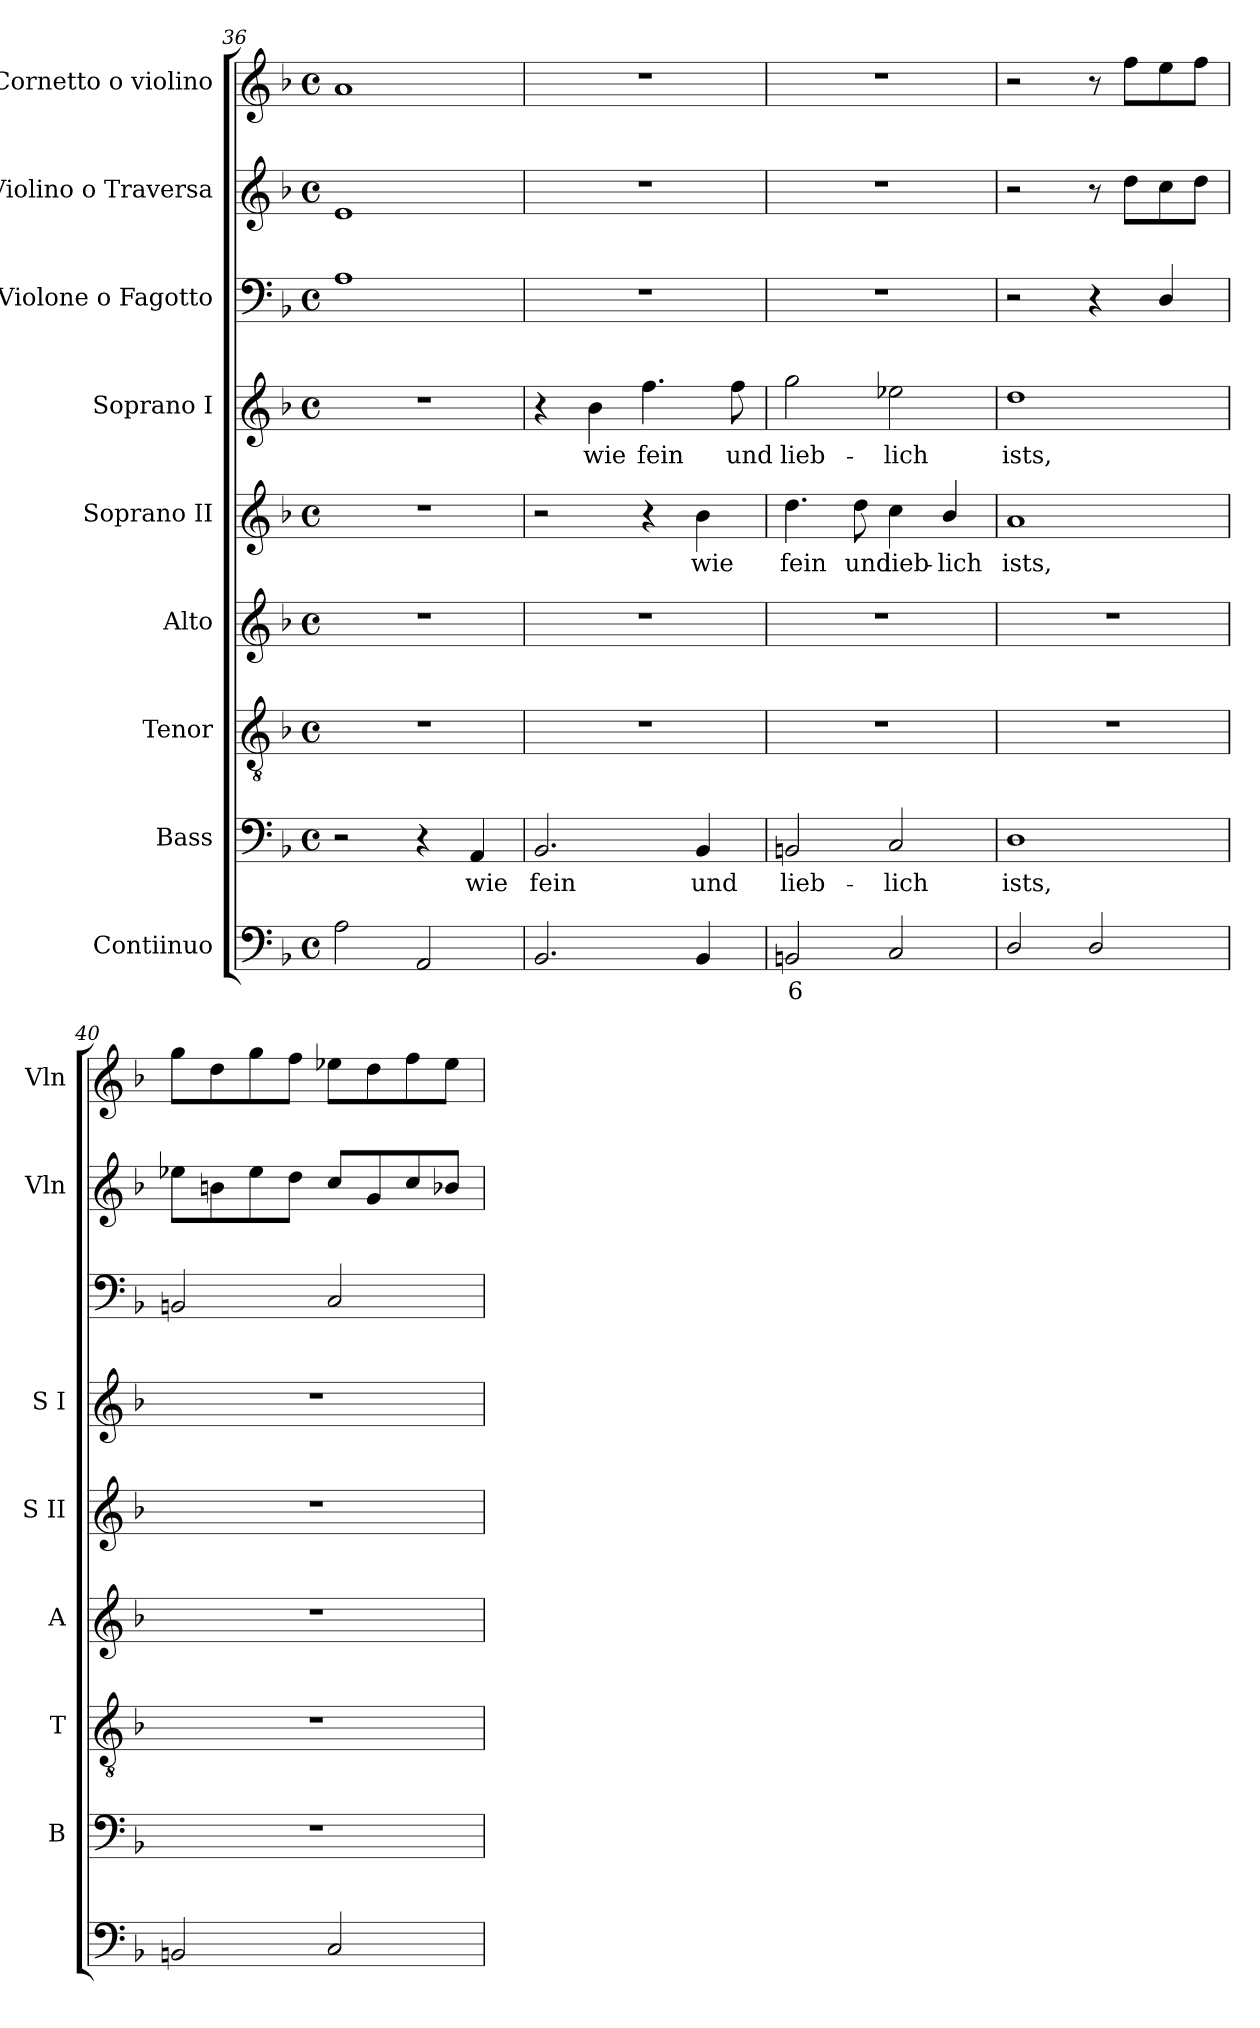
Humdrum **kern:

**kern	**text	**kern	**text	**kern	**kern	**kern	**text	**kern	**text	**kern	**kern	**kern
*part9	*part9	*part8	*part8	*part7	*part6	*part5	*part5	*part4	*part4	*part3	*part2	*part1
*staff9	*staff9	*staff8	*staff8	*staff7	*staff6	*staff5	*staff5	*staff4	*staff4	*staff3	*staff2	*staff1
*I"Contiinuo	*	*I"Bass	*	*I"Tenor	*I"Alto	*I"Soprano II	*	*I"Soprano I	*	*I"Violone o Fagotto	*I"Violino o Traversa	*I"Cornetto o violino
*	*	*I'B	*	*I'T	*I'A	*I'S II	*	*I'S I	*	*	*I'Vln	*I'Vln
!!LO:LB:g=z
*clefF4	*	*clefF4	*	*clefGv2	*clefG2	*clefG2	*	*clefG2	*	*clefF4	*clefG2	*clefG2
*k[b-]	*	*k[b-]	*	*k[b-]	*k[b-]	*k[b-]	*	*k[b-]	*	*k[b-]	*k[b-]	*k[b-]
*F:	*	*F:	*	*F:	*F:	*F:	*	*F:	*	*F:	*F:	*F:
*M4/4	*	*M4/4	*	*M4/4	*M4/4	*M4/4	*	*M4/4	*	*M4/4	*M4/4	*M4/4
*met(c)	*	*met(c)	*	*met(c)	*met(c)	*met(c)	*	*met(c)	*	*met(c)	*met(c)	*met(c)
=36	=36	=36	=36	=36	=36	=36	=36	=36	=36	=36	=36	=36
2A	.	2r	.	1r	1r	1r	.	1r	.	1A	1e	1a
2AA	.	4r	.	.	.	.	.	.	.	.	.	.
!	!	!	!LO:LY:b	!	!	!	!	!	!	!	!	!
.	.	4AA	wie	.	.	.	.	.	.	.	.	.
=37	=37	=37	=37	=37	=37	=37	=37	=37	=37	=37	=37	=37
!	!	!	!LO:LY:b	!	!	!	!	!	!	!	!	!
2.BB-	.	2.BB-	fein	1r	1r	2r	.	4r	.	1r	1r	1r
!	!	!	!	!	!	!	!	!	!LO:LY:b	!	!	!
.	.	.	.	.	.	.	.	4b-	wie	.	.	.
!	!	!	!	!	!	!	!	!	!LO:LY:b	!	!	!
.	.	.	.	.	.	4r	.	4.ff	fein	.	.	.
!	!	!	!LO:LY:b	!	!	!	!LO:LY:b	!	!	!	!	!
4BB-	.	4BB-	und	.	.	4b-	wie	.	.	.	.	.
!	!	!	!	!	!	!	!	!	!LO:LY:b	!	!	!
.	.	.	.	.	.	.	.	8ff	und	.	.	.
=38	=38	=38	=38	=38	=38	=38	=38	=38	=38	=38	=38	=38
!	!LO:LY:b	!	!LO:LY:b	!	!	!	!LO:LY:b	!	!LO:LY:b	!	!	!
2BBn	6	2BBn	lieb-	1r	1r	4.dd	fein	2gg	lieb-	1r	1r	1r
!	!	!	!	!	!	!	!LO:LY:b	!	!	!	!	!
.	.	.	.	.	.	8dd	und	.	.	.	.	.
!	!	!	!LO:LY:b	!	!	!	!LO:LY:b	!	!LO:LY:b	!	!	!
2C	.	2C	-lich	.	.	4cc	lieb-	2ee-X	-lich	.	.	.
!	!	!	!	!	!	!	!LO:LY:b	!	!	!	!	!
.	.	.	.	.	.	4b-/	-lich	.	.	.	.	.
=39	=39	=39	=39	=39	=39	=39	=39	=39	=39	=39	=39	=39
!	!	!	!LO:LY:b	!	!	!	!LO:LY:b	!	!LO:LY:b	!	!	!
2D/	.	1D	ists,	1r	1r	1a	ists,	1dd	ists,	2r	2r	2r
2D/	.	.	.	.	.	.	.	.	.	4r	8r	8r
.	.	.	.	.	.	.	.	.	.	.	8ddL	8ffL
.	.	.	.	.	.	.	.	.	.	4D/	8cc	8ee
.	.	.	.	.	.	.	.	.	.	.	8ddJ	8ffJ
=40	=40	=40	=40	=40	=40	=40	=40	=40	=40	=40	=40	=40
2BBn	.	1r	.	1r	1r	1r	.	1r	.	2BBn	8ee-XL	8ggL
.	.	.	.	.	.	.	.	.	.	.	8bn	8dd
.	.	.	.	.	.	.	.	.	.	.	8ee-	8gg
.	.	.	.	.	.	.	.	.	.	.	8ddJ	8ffJ
2C	.	.	.	.	.	.	.	.	.	2C	8ccL	8ee-XL
.	.	.	.	.	.	.	.	.	.	.	8g	8dd
.	.	.	.	.	.	.	.	.	.	.	8cc	8ff
.	.	.	.	.	.	.	.	.	.	.	8b-XJ	8ee-J
=	=	=	=	=	=	=	=	=	=	=	=	=
*-	*-	*-	*-	*-	*-	*-	*-	*-	*-	*-	*-	*-
